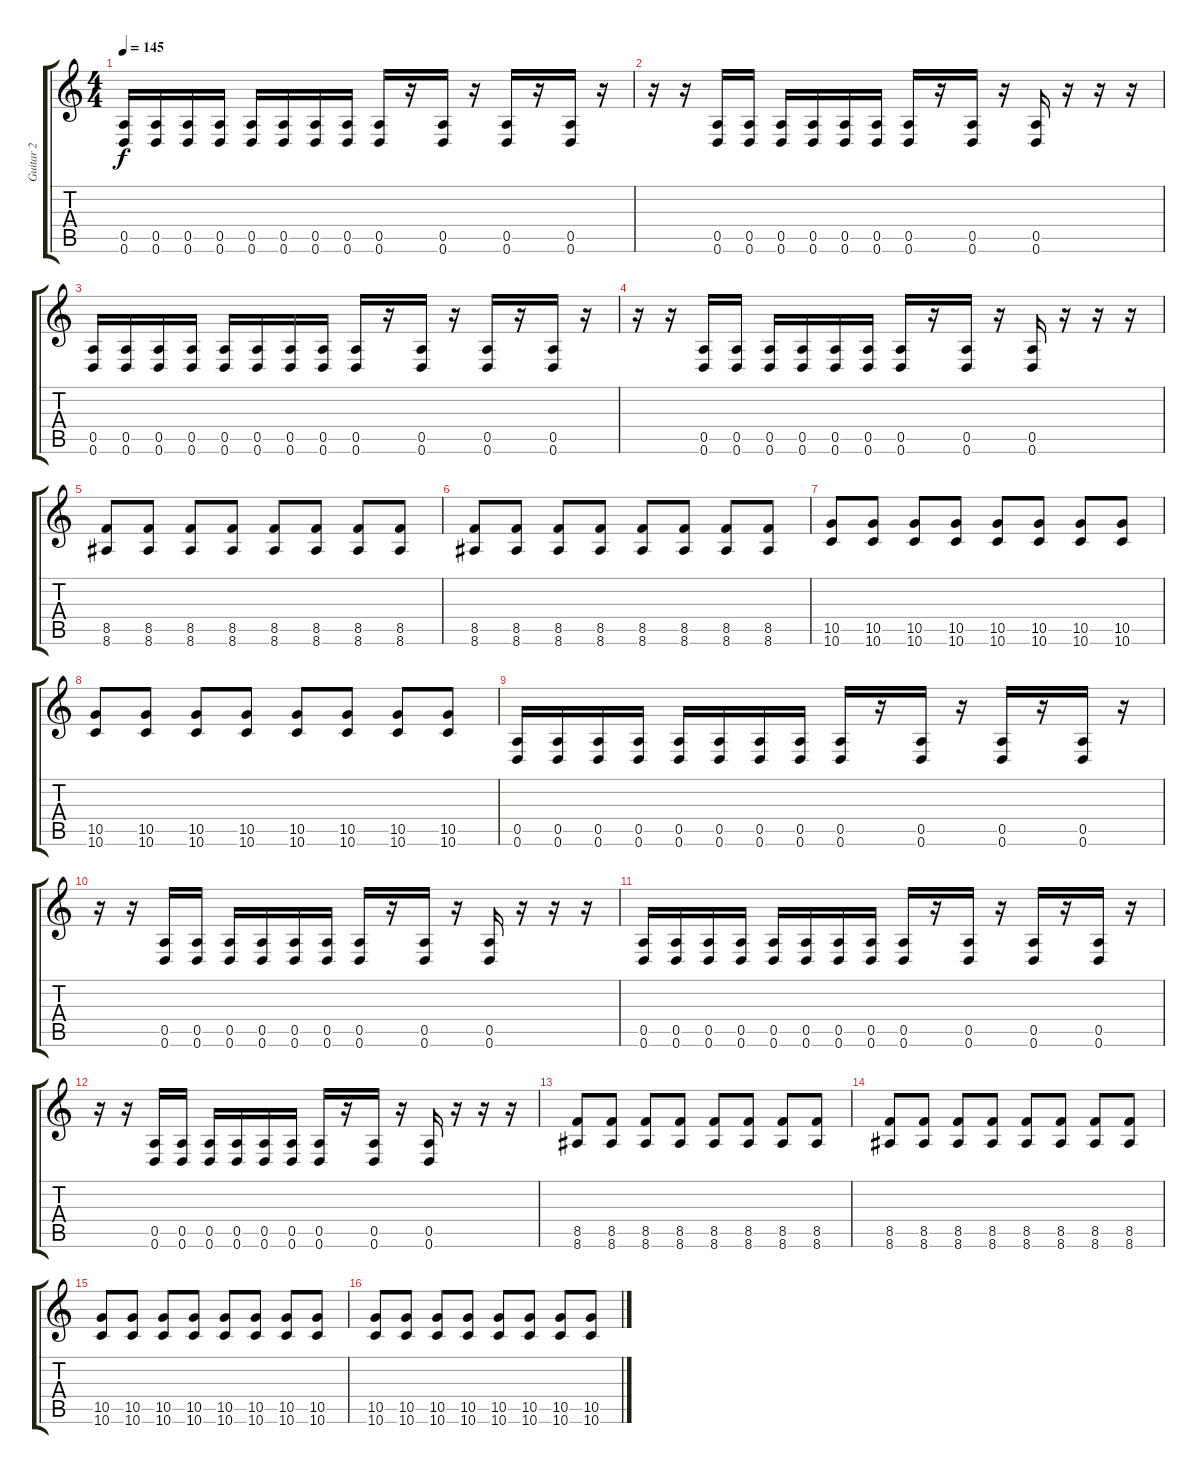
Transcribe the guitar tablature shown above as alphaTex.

\track ("Guitar 2" "Guitar 2") {instrument acousticguitarsteel}
\staff {score tabs}
\tuning (E4 B3 G3 D3 A2 D2) {hide}
\ts (4 4)
\tempo 145
\clef g2
\ks c
(0.5 0.6).16{dy f} (0.5 0.6).16 (0.5 0.6).16 (0.5 0.6).16 (0.5 0.6).16 (0.5 0.6).16 (0.5 0.6).16 (0.5 0.6).16 (0.5 0.6).16 r.16 (0.5 0.6).16 r.16 (0.5 0.6).16 r.16 (0.5 0.6).16 r.16 |
r.16 r.16 (0.5 0.6).16 (0.5 0.6).16 (0.5 0.6).16 (0.5 0.6).16 (0.5 0.6).16 (0.5 0.6).16 (0.5 0.6).16 r.16 (0.5 0.6).16 r.16 (0.5 0.6).16 r.16 r.16 r.16 |
(0.5 0.6).16 (0.5 0.6).16 (0.5 0.6).16 (0.5 0.6).16 (0.5 0.6).16 (0.5 0.6).16 (0.5 0.6).16 (0.5 0.6).16 (0.5 0.6).16 r.16 (0.5 0.6).16 r.16 (0.5 0.6).16 r.16 (0.5 0.6).16 r.16 |
r.16 r.16 (0.5 0.6).16 (0.5 0.6).16 (0.5 0.6).16 (0.5 0.6).16 (0.5 0.6).16 (0.5 0.6).16 (0.5 0.6).16 r.16 (0.5 0.6).16 r.16 (0.5 0.6).16 r.16 r.16 r.16 |
(8.5 8.6).8 (8.5 8.6).8 (8.5 8.6).8 (8.5 8.6).8 (8.5 8.6).8 (8.5 8.6).8 (8.5 8.6).8 (8.5 8.6).8 |
(8.5 8.6).8 (8.5 8.6).8 (8.5 8.6).8 (8.5 8.6).8 (8.5 8.6).8 (8.5 8.6).8 (8.5 8.6).8 (8.5 8.6).8 |
(10.5 10.6).8 (10.5 10.6).8 (10.5 10.6).8 (10.5 10.6).8 (10.5 10.6).8 (10.5 10.6).8 (10.5 10.6).8 (10.5 10.6).8 |
(10.5 10.6).8 (10.5 10.6).8 (10.5 10.6).8 (10.5 10.6).8 (10.5 10.6).8 (10.5 10.6).8 (10.5 10.6).8 (10.5 10.6).8 |
(0.5 0.6).16 (0.5 0.6).16 (0.5 0.6).16 (0.5 0.6).16 (0.5 0.6).16 (0.5 0.6).16 (0.5 0.6).16 (0.5 0.6).16 (0.5 0.6).16 r.16 (0.5 0.6).16 r.16 (0.5 0.6).16 r.16 (0.5 0.6).16 r.16 |
r.16 r.16 (0.5 0.6).16 (0.5 0.6).16 (0.5 0.6).16 (0.5 0.6).16 (0.5 0.6).16 (0.5 0.6).16 (0.5 0.6).16 r.16 (0.5 0.6).16 r.16 (0.5 0.6).16 r.16 r.16 r.16 |
(0.5 0.6).16 (0.5 0.6).16 (0.5 0.6).16 (0.5 0.6).16 (0.5 0.6).16 (0.5 0.6).16 (0.5 0.6).16 (0.5 0.6).16 (0.5 0.6).16 r.16 (0.5 0.6).16 r.16 (0.5 0.6).16 r.16 (0.5 0.6).16 r.16 |
r.16 r.16 (0.5 0.6).16 (0.5 0.6).16 (0.5 0.6).16 (0.5 0.6).16 (0.5 0.6).16 (0.5 0.6).16 (0.5 0.6).16 r.16 (0.5 0.6).16 r.16 (0.5 0.6).16 r.16 r.16 r.16 |
(8.5 8.6).8 (8.5 8.6).8 (8.5 8.6).8 (8.5 8.6).8 (8.5 8.6).8 (8.5 8.6).8 (8.5 8.6).8 (8.5 8.6).8 |
(8.5 8.6).8 (8.5 8.6).8 (8.5 8.6).8 (8.5 8.6).8 (8.5 8.6).8 (8.5 8.6).8 (8.5 8.6).8 (8.5 8.6).8 |
(10.5 10.6).8 (10.5 10.6).8 (10.5 10.6).8 (10.5 10.6).8 (10.5 10.6).8 (10.5 10.6).8 (10.5 10.6).8 (10.5 10.6).8 |
(10.5 10.6).8 (10.5 10.6).8 (10.5 10.6).8 (10.5 10.6).8 (10.5 10.6).8 (10.5 10.6).8 (10.5 10.6).8 (10.5 10.6).8
